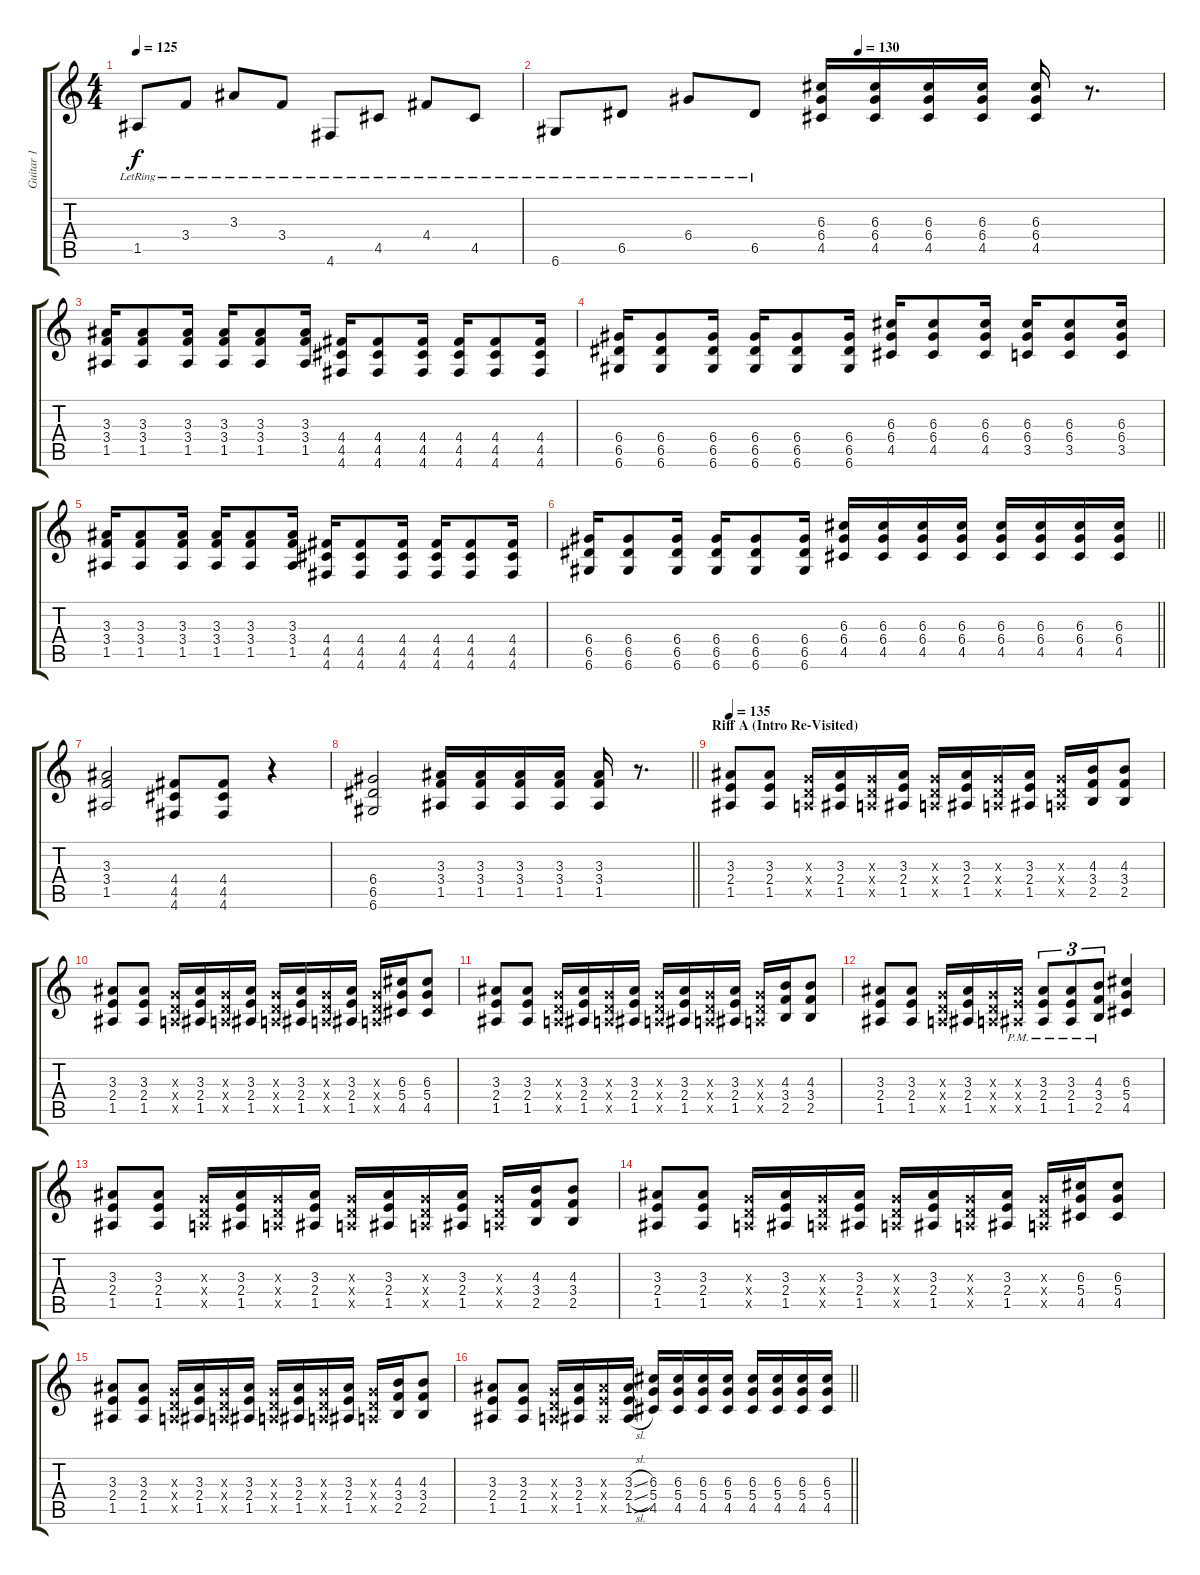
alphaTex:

\track ("Guitar 1" "Guitar 1") {instrument overdrivenguitar}
\staff {score tabs}
\tuning (E4 B3 G3 D3 A2 D2) {hide}
\ts (4 4)
\tempo 125
\clef g2
\ks c
1.5{lr}.8{dy f} 3.4{lr}.8 3.3{lr}.8 3.4{lr}.8 4.6{lr}.8 4.5{lr}.8 4.4{lr}.8 4.5{lr}.8 |
\tempo (130 0.5)
6.6{lr}.8 6.5{lr}.8 6.4{lr}.8 6.5{lr}.8 (6.3 6.4 4.5).16{instrument overdrivenguitar} (6.3 6.4 4.5).16 (6.3 6.4 4.5).16 (6.3 6.4 4.5).16 (6.3 6.4 4.5).16 r.8{d} |
(3.3 3.4 1.5).16 (3.3 3.4 1.5).8 (3.3 3.4 1.5).16 (3.3 3.4 1.5).16 (3.3 3.4 1.5).8 (3.3 3.4 1.5).16 (4.4 4.5 4.6).16 (4.4 4.5 4.6).8 (4.4 4.5 4.6).16 (4.4 4.5 4.6).16 (4.4 4.5 4.6).8 (4.4 4.5 4.6).16 |
(6.4 6.5 6.6).16 (6.4 6.5 6.6).8 (6.4 6.5 6.6).16 (6.4 6.5 6.6).16 (6.4 6.5 6.6).8 (6.4 6.5 6.6).16 (6.3 6.4 4.5).16 (6.3 6.4 4.5).8 (6.3 6.4 4.5).16 (6.3 6.4 3.5).16 (6.3 6.4 3.5).8 (6.3 6.4 3.5).16 |
(3.3 3.4 1.5).16 (3.3 3.4 1.5).8 (3.3 3.4 1.5).16 (3.3 3.4 1.5).16 (3.3 3.4 1.5).8 (3.3 3.4 1.5).16 (4.4 4.5 4.6).16 (4.4 4.5 4.6).8 (4.4 4.5 4.6).16 (4.4 4.5 4.6).16 (4.4 4.5 4.6).8 (4.4 4.5 4.6).16 |
\barLineRight lightlight
(6.4 6.5 6.6).16 (6.4 6.5 6.6).8 (6.4 6.5 6.6).16 (6.4 6.5 6.6).16 (6.4 6.5 6.6).8 (6.4 6.5 6.6).16 (6.3 6.4 4.5).16 (6.3 6.4 4.5).16 (6.3 6.4 4.5).16 (6.3 6.4 4.5).16 (6.3 6.4 4.5).16 (6.3 6.4 4.5).16 (6.3 6.4 4.5).16 (6.3 6.4 4.5).16 |
(3.3 3.4 1.5).2 (4.4 4.5 4.6).8 (4.4 4.5 4.6).8 r.4 |
\barLineRight lightlight
(6.4 6.5 6.6).2 (3.3 3.4 1.5).16 (3.3 3.4 1.5).16 (3.3 3.4 1.5).16 (3.3 3.4 1.5).16 (3.3 3.4 1.5).16 r.8{d} |
\section ("" "Riff A (Intro Re-Visited)")
\tempo 135
(3.3 2.4 1.5).8 (3.3 2.4 1.5).8 (0.3{x} 0.4{x} 0.5{x}).16 (3.3 2.4 1.5).16 (0.3{x} 0.4{x} 0.5{x}).16 (3.3 2.4 1.5).16 (0.3{x} 0.4{x} 0.5{x}).16 (3.3 2.4 1.5).16 (0.3{x} 0.4{x} 0.5{x}).16 (3.3 2.4 1.5).16 (0.3{x} 0.4{x} 0.5{x}).16 (4.3 3.4 2.5).16 (4.3 3.4 2.5).8 |
(3.3 2.4 1.5).8 (3.3 2.4 1.5).8 (0.3{x} 0.4{x} 0.5{x}).16 (3.3 2.4 1.5).16 (0.3{x} 0.4{x} 0.5{x}).16 (3.3 2.4 1.5).16 (0.3{x} 0.4{x} 0.5{x}).16 (3.3 2.4 1.5).16 (0.3{x} 0.4{x} 0.5{x}).16 (3.3 2.4 1.5).16 (0.3{x} 0.4{x} 0.5{x}).16 (6.3 5.4 4.5).16 (6.3 5.4 4.5).8 |
(3.3 2.4 1.5).8 (3.3 2.4 1.5).8 (0.3{x} 0.4{x} 0.5{x}).16 (3.3 2.4 1.5).16 (0.3{x} 0.4{x} 0.5{x}).16 (3.3 2.4 1.5).16 (0.3{x} 0.4{x} 0.5{x}).16 (3.3 2.4 1.5).16 (0.3{x} 0.4{x} 0.5{x}).16 (3.3 2.4 1.5).16 (0.3{x} 0.4{x} 0.5{x}).16 (4.3 3.4 2.5).16 (4.3 3.4 2.5).8 |
(3.3 2.4 1.5).8 (3.3 2.4 1.5).8 (0.3{x} 0.4{x} 0.5{x}).16 (3.3 2.4 1.5).16 (0.3{x} 0.4{x} 0.5{x}).16 (3.3{pm x} 2.4{pm x} 1.5{pm x}).16 (3.3{pm} 2.4{pm} 1.5{pm}).8{tu (3 2)} (3.3{pm} 2.4{pm} 1.5{pm}).8{tu (3 2)} (4.3{pm} 3.4{pm} 2.5{pm}).8{tu (3 2)} (6.3 5.4 4.5).4 |
(3.3 2.4 1.5).8 (3.3 2.4 1.5).8 (0.3{x} 0.4{x} 0.5{x}).16 (3.3 2.4 1.5).16 (0.3{x} 0.4{x} 0.5{x}).16 (3.3 2.4 1.5).16 (0.3{x} 0.4{x} 0.5{x}).16 (3.3 2.4 1.5).16 (0.3{x} 0.4{x} 0.5{x}).16 (3.3 2.4 1.5).16 (0.3{x} 0.4{x} 0.5{x}).16 (4.3 3.4 2.5).16 (4.3 3.4 2.5).8 |
(3.3 2.4 1.5).8 (3.3 2.4 1.5).8 (0.3{x} 0.4{x} 0.5{x}).16 (3.3 2.4 1.5).16 (0.3{x} 0.4{x} 0.5{x}).16 (3.3 2.4 1.5).16 (0.3{x} 0.4{x} 0.5{x}).16 (3.3 2.4 1.5).16 (0.3{x} 0.4{x} 0.5{x}).16 (3.3 2.4 1.5).16 (0.3{x} 0.4{x} 0.5{x}).16 (6.3 5.4 4.5).16 (6.3 5.4 4.5).8 |
(3.3 2.4 1.5).8 (3.3 2.4 1.5).8 (0.3{x} 0.4{x} 0.5{x}).16 (3.3 2.4 1.5).16 (0.3{x} 0.4{x} 0.5{x}).16 (3.3 2.4 1.5).16 (0.3{x} 0.4{x} 0.5{x}).16 (3.3 2.4 1.5).16 (0.3{x} 0.4{x} 0.5{x}).16 (3.3 2.4 1.5).16 (0.3{x} 0.4{x} 0.5{x}).16 (4.3 3.4 2.5).16 (4.3 3.4 2.5).8 |
\barLineRight lightlight
(3.3 2.4 1.5).8 (3.3 2.4 1.5).8 (0.3{x} 0.4{x} 0.5{x}).16 (3.3 2.4 1.5).16 (3.3{x} 2.4{x} 1.5{x}).16 (3.3{sl} 2.4{sl} 1.5{sl}).16 (6.3 5.4 4.5).16 (6.3 5.4 4.5).16 (6.3 5.4 4.5).16 (6.3 5.4 4.5).16 (6.3 5.4 4.5).16 (6.3 5.4 4.5).16 (6.3 5.4 4.5).16 (6.3 5.4 4.5).16
